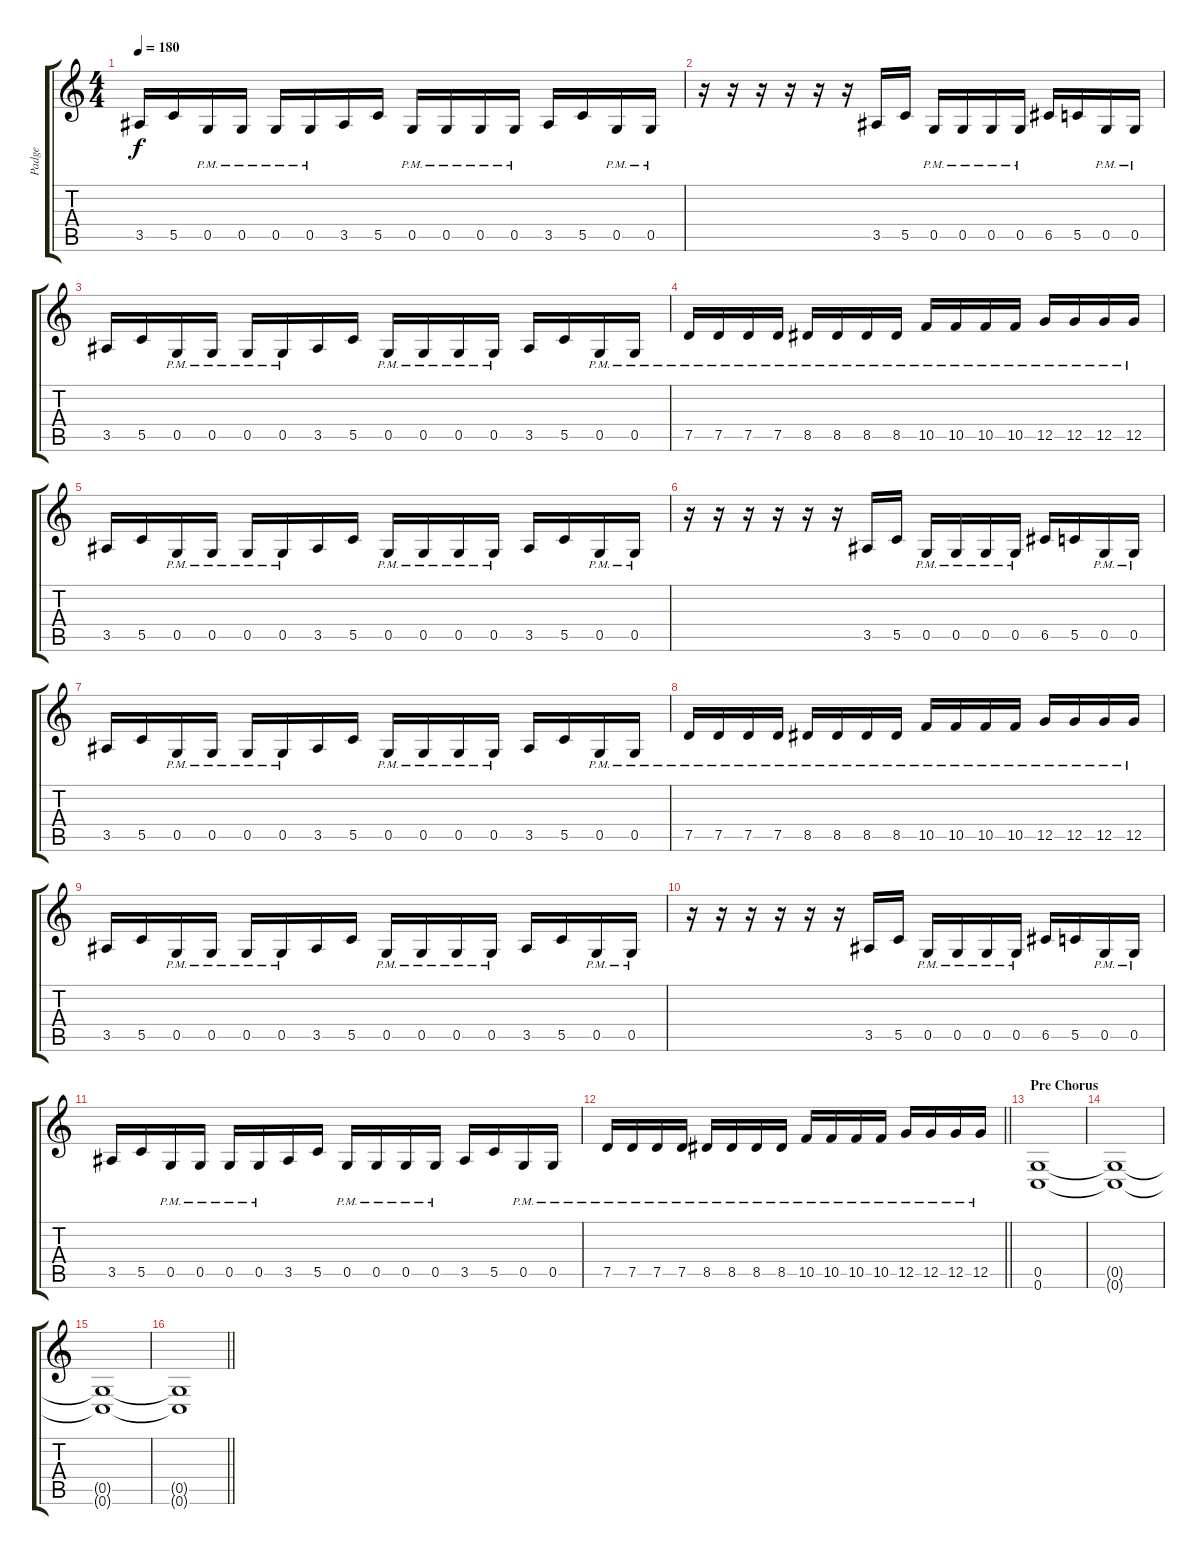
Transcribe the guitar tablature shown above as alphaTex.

\track ("Padge" "Padge") {instrument distortionguitar}
\staff {score tabs}
\tuning (D4 A3 F3 C3 G2 C2) {hide}
\ts (4 4)
\tempo 180
\clef g2
\ks c
3.5.16{dy f} 5.5.16 0.5{pm}.16 0.5{pm}.16 0.5{pm}.16 0.5{pm}.16 3.5.16 5.5.16 0.5{pm}.16 0.5{pm}.16 0.5{pm}.16 0.5{pm}.16 3.5.16 5.5.16 0.5{pm}.16 0.5{pm}.16 |
r.16 r.16 r.16 r.16 r.16 r.16 3.5.16 5.5.16 0.5{pm}.16 0.5{pm}.16 0.5{pm}.16 0.5{pm}.16 6.5.16 5.5.16 0.5{pm}.16 0.5{pm}.16 |
3.5.16 5.5.16 0.5{pm}.16 0.5{pm}.16 0.5{pm}.16 0.5{pm}.16 3.5.16 5.5.16 0.5{pm}.16 0.5{pm}.16 0.5{pm}.16 0.5{pm}.16 3.5.16 5.5.16 0.5{pm}.16 0.5{pm}.16 |
7.5{pm}.16 7.5{pm}.16 7.5{pm}.16 7.5{pm}.16 8.5{pm}.16 8.5{pm}.16 8.5{pm}.16 8.5{pm}.16 10.5{pm}.16 10.5{pm}.16 10.5{pm}.16 10.5{pm}.16 12.5{pm}.16 12.5{pm}.16 12.5{pm}.16 12.5{pm}.16 |
3.5.16 5.5.16 0.5{pm}.16 0.5{pm}.16 0.5{pm}.16 0.5{pm}.16 3.5.16 5.5.16 0.5{pm}.16 0.5{pm}.16 0.5{pm}.16 0.5{pm}.16 3.5.16 5.5.16 0.5{pm}.16 0.5{pm}.16 |
r.16 r.16 r.16 r.16 r.16 r.16 3.5.16 5.5.16 0.5{pm}.16 0.5{pm}.16 0.5{pm}.16 0.5{pm}.16 6.5.16 5.5.16 0.5{pm}.16 0.5{pm}.16 |
3.5.16 5.5.16 0.5{pm}.16 0.5{pm}.16 0.5{pm}.16 0.5{pm}.16 3.5.16 5.5.16 0.5{pm}.16 0.5{pm}.16 0.5{pm}.16 0.5{pm}.16 3.5.16 5.5.16 0.5{pm}.16 0.5{pm}.16 |
7.5{pm}.16 7.5{pm}.16 7.5{pm}.16 7.5{pm}.16 8.5{pm}.16 8.5{pm}.16 8.5{pm}.16 8.5{pm}.16 10.5{pm}.16 10.5{pm}.16 10.5{pm}.16 10.5{pm}.16 12.5{pm}.16 12.5{pm}.16 12.5{pm}.16 12.5{pm}.16 |
3.5.16 5.5.16 0.5{pm}.16 0.5{pm}.16 0.5{pm}.16 0.5{pm}.16 3.5.16 5.5.16 0.5{pm}.16 0.5{pm}.16 0.5{pm}.16 0.5{pm}.16 3.5.16 5.5.16 0.5{pm}.16 0.5{pm}.16 |
r.16 r.16 r.16 r.16 r.16 r.16 3.5.16 5.5.16 0.5{pm}.16 0.5{pm}.16 0.5{pm}.16 0.5{pm}.16 6.5.16 5.5.16 0.5{pm}.16 0.5{pm}.16 |
3.5.16 5.5.16 0.5{pm}.16 0.5{pm}.16 0.5{pm}.16 0.5{pm}.16 3.5.16 5.5.16 0.5{pm}.16 0.5{pm}.16 0.5{pm}.16 0.5{pm}.16 3.5.16 5.5.16 0.5{pm}.16 0.5{pm}.16 |
\barLineRight lightlight
7.5{pm}.16 7.5{pm}.16 7.5{pm}.16 7.5{pm}.16 8.5{pm}.16 8.5{pm}.16 8.5{pm}.16 8.5{pm}.16 10.5{pm}.16 10.5{pm}.16 10.5{pm}.16 10.5{pm}.16 12.5{pm}.16 12.5{pm}.16 12.5{pm}.16 12.5{pm}.16 |
\section ("" "Pre Chorus")
(0.5 0.6).1 |
(0.5{t} 0.6{t}).1 |
(0.5{t} 0.6{t}).1 |
\barLineRight lightlight
(0.5{t} 0.6{t}).1
